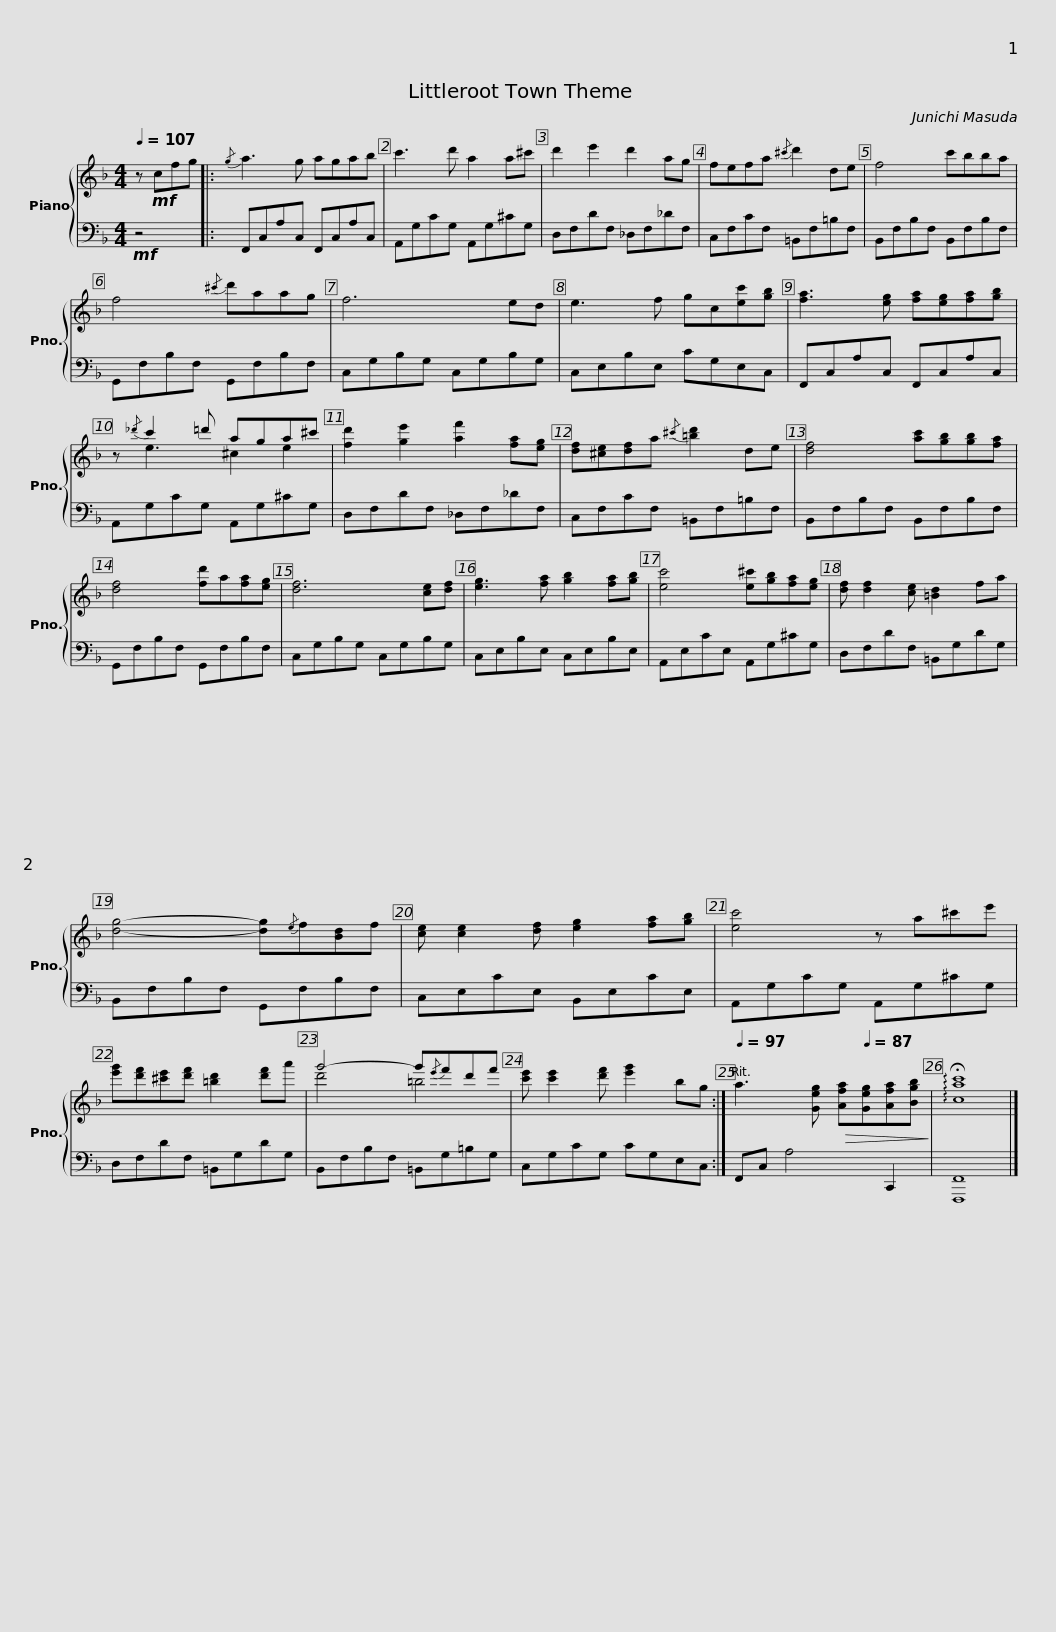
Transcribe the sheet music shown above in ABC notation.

X:1
%%score { ( 1 3 ) | 2 }
L:1/8
Q:1/4=107
M:4/4
I:linebreak $
K:F
V:1 treble
V:3 treble
V:2 bass
V:1
 z!mf! cfg |:{/g} a3 g agab | c'3 d' a2 a^c' | d'2 e'2 d'2 ag | fefa{/^c'} d'2 de |$ %5
 f4 c'bba | f4{/^c'} d'aag | f6 ed | e3 f gc[ec'][gb] | [fa]3 [eg] [fa][eg][fa][gb] |$ %10
 z{/_d'} c'2 =d' aga^c' | [fd']2 [ge']2 [af']2 [fa][eg] | [df][^ce][df]a{/^c'} [=bd']2 de | [df]4 [ac'][gb][gb][fa] |$ [df]4 [fd']a[fa][eg] | %15
 [df]6 [ce][df] | [eg]3 [fa] [gb]2 [fa][gb] | [ec']4 [e^c'][gb][fa][eg] | [df] [df]2 [ce] [=Bd]2 fa |$ [dg]4- [dg]{/e}f[Bd]f | %20
 [ce] [ce]2 [df] [eg]2 [fa][gb] | [ec']4 z a^c'e' | [e'g'][d'f'][^c'e'][d'f'] [=bd']2 [d'f']a' |$ g'4- g'{/e'}f'd'f' | [c'e'] [c'e']2 [d'f'] [e'g']2 bg :| %25
[Q:1/4=97] a3 [Geg]!>(! [Afa][Q:1/4=87][Geg][Afa][Bgb]!>)! | !arpeggio!!fermata![cac']8 |] %27
V:2
!mf! z4 |: F,,C,A,C, F,,C,A,C, | A,,G,CG, A,,G,^CG, | D,F,DF, _D,F,_DF, | C,F,CF, =B,,F,=B,F, |$ %5
 B,,F,B,F, B,,F,B,F, | G,,F,B,F, G,,F,B,F, | C,G,B,G, C,G,B,G, | C,E,B,E, CG,E,C, | F,,C,A,C, F,,C,A,C, |$ %10
 A,,G,CG, A,,G,^CG, | D,F,DF, _D,F,_DF, | C,F,CF, =B,,F,=B,F, | B,,F,B,F, B,,F,B,F, |$ G,,F,B,F, G,,F,B,F, | %15
 C,G,B,G, C,G,B,G, | C,E,B,E, C,E,B,E, | A,,E,CE, A,,G,^CG, | D,F,DF, =B,,G,DG, |$ B,,F,B,F, G,,F,B,F, | %20
 C,E,CE, B,,E,CE, | A,,G,CG, A,,G,^CG, | D,F,DF, =B,,G,DG, |$ B,,F,B,F, =B,,G,=B,G, | C,G,CG, CG,E,C, :| %25
 F,,C, A,4 C,,2 | [F,,,F,,]8 |] %27
V:3
 x4 |: x8 | x8 | x8 | x8 |$ %5
 x8 | x8 | x8 | x8 | x8 |$ %10
 x e3 ^c2 e2 | x8 | x8 | x8 |$ x8 | %15
 x8 | x8 | x8 | x8 |$ x8 | %20
 x8 | x8 | x8 |$ d'4 =b4 | x8 :| %25
 x8 | x8 |] %27
